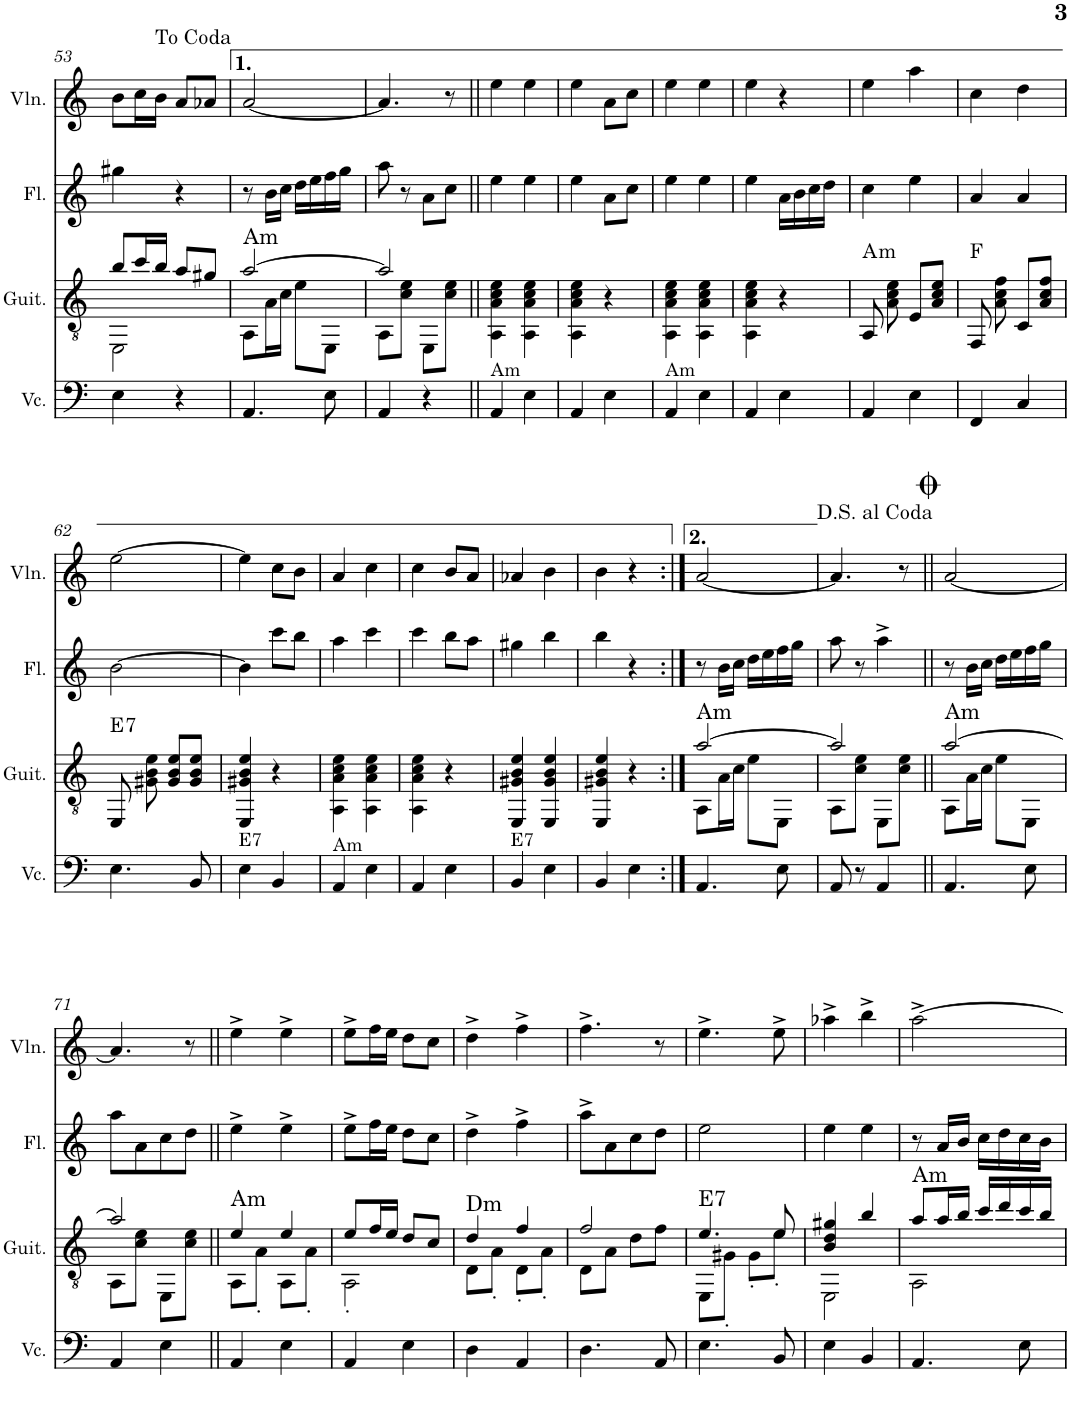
**kern	**kern	**harte	**kern	**kern
*part4	*part3	*part3	*part2	*part1
*staff4	*staff3	*	*staff2	*staff1
*I"チェロ	*I"クラシックギター	*	*I"フルート	*I"ヴァイオリン
!!LO:PB:g=z
*clefF4	*clefGv2	*	*clefG2	*clefG2
*k[]	*k[]	*	*k[]	*k[]
*M2/4	*M2/4	*	*M2/4	*M2/4
=53	=53	=53	=53	=53
*	*^	*	*	*
4E\	8b/L	2EE\	.	4gg#X\	8b\L
.	16cc/L	.	.	.	16cc\L
.	16b/JJ	.	.	.	16b\JJ
4r	8a/L	.	.	4r	8a/L
.	8g#X/J	.	.	.	8a-X/J
=54	=54	=54	=54	=54	=54
!	!LO:TX:a:t=Am	!	!	!	!
4.AA/	[2a/	8AA\L	.	8r	[2a/
.	.	16A\L	.	16b\LL	.
.	.	16c\JJ	.	16cc\JJ	.
.	.	8e\L	.	16dd\LL	.
.	.	.	.	16ee\	.
8E\	.	8EE\J	.	16ff\	.
.	.	.	.	16gg\JJ	.
=55	=55	=55	=55	=55	=55
4AA/	2a/]	8AA\L	.	8aa\	4.a/]
.	.	8c\ 8e\J	.	8r	.
4r	.	8EE\L	.	8a\L	.
.	.	8c\ 8e\J	.	8cc\J	8r
=56||	=56||	=56||	=56||	=56||	=56||
!	!LO:TX:b:t=Am	!	!	!	!
*	*v	*v	*	*	*
4AA/	4AA\ 4A\ 4c\ 4e\	.	4ee\	4ee\
4E\	4AA\ 4A\ 4c\ 4e\	.	4ee\	4ee\
=57	=57	=57	=57	=57
4AA/	4AA\ 4A\ 4c\ 4e\	.	4ee\	4ee\
4E\	4r	.	8a\L	8a\L
.	.	.	8cc\J	8cc\J
=58	=58	=58	=58	=58
!	!LO:TX:b:t=Am	!	!	!
4AA/	4AA\ 4A\ 4c\ 4e\	.	4ee\	4ee\
4E\	4AA\ 4A\ 4c\ 4e\	.	4ee\	4ee\
=59	=59	=59	=59	=59
4AA/	4AA\ 4A\ 4c\ 4e\	.	4ee\	4ee\
4E\	4r	.	16a\LL	4r
.	.	.	16b\	.
.	.	.	16cc\	.
.	.	.	16dd\JJ	.
=60	=60	=60	=60	=60
!	!	!LO:H:kt=m	!	!
4AA/	8AA/	A:min	4cc\	4ee\
.	8A\ 8c\ 8e\	.	.	.
4E\	8E/L	.	4ee\	4aa\
.	8A/ 8c/ 8e/J	.	.	.
=61	=61	=61	=61	=61
4FF/	8FF/	F:maj	4a/	4cc\
.	8A\ 8c\ 8f\	.	.	.
4C/	8C/L	.	4a/	4dd\
.	8A/ 8c/ 8f/J	.	.	.
!!LO:LB:g=z
=62	=62	=62	=62	=62
!	!	!LO:H:kt=7	!	!
4.E\	8EE/	E:7	[2b\	[2ee\
.	8G#X\ 8B\ 8e\	.	.	.
.	8G#/ 8B/ 8e/L	.	.	.
8BB/	8G#/ 8B/ 8e/J	.	.	.
=63	=63	=63	=63	=63
!	!LO:TX:b:t=E7	!	!	!
4E\	4EE/ 4G#X/ 4B/ 4e/	.	4b\]	4ee\]
4BB/	4r	.	8ccc\L	8cc\L
.	.	.	8bb\J	8b\J
=64	=64	=64	=64	=64
!	!LO:TX:b:t=Am	!	!	!
4AA/	4AA\ 4A\ 4c\ 4e\	.	4aa\	4a/
4E\	4AA\ 4A\ 4c\ 4e\	.	4ccc\	4cc\
=65	=65	=65	=65	=65
4AA/	4AA\ 4A\ 4c\ 4e\	.	4ccc\	4cc\
4E\	4r	.	8bb\L	8b/L
.	.	.	8aa\J	8a/J
=66	=66	=66	=66	=66
!	!LO:TX:b:t=E7	!	!	!
4BB/	4EE/ 4G#X/ 4B/ 4e/	.	4gg#X\	4a-X/
4E\	4EE/ 4G#/ 4B/ 4e/	.	4bb\	4b\
=67	=67	=67	=67	=67
4BB/	4EE/ 4G#X/ 4B/ 4e/	.	4bb\	4b\
4E\	4r	.	4r	4r
=68:|!	=68:|!	=68:|!	=68:|!	=68:|!
*	*^	*	*	*
!	!LO:TX:a:t=Am	!	!	!	!
4.AA/	[2a/	8AA\L	.	8r	[2a/
.	.	16A\L	.	16b\LL	.
.	.	16c\JJ	.	16cc\JJ	.
.	.	8e\L	.	16dd\LL	.
.	.	.	.	16ee\	.
8E\	.	8EE\J	.	16ff\	.
.	.	.	.	16gg\JJ	.
=69	=69	=69	=69	=69	=69
8AA/	2a/]	8AA\L	.	8aa\	4.a/]
8r	.	8c\ 8e\J	.	8r	.
4AA/	.	8EE\L	.	4aa^\	.
.	.	8c\ 8e\J	.	.	8r
=70||	=70||	=70||	=70||	=70||	=70||
!	!LO:TX:a:t=Am	!	!	!	!
4.AA/	[2a/	8AA\L	.	8r	[2a/
.	.	16A\L	.	16b\LL	.
.	.	16c\JJ	.	16cc\JJ	.
.	.	8e\L	.	16dd\LL	.
.	.	.	.	16ee\	.
8E\	.	8EE\J	.	16ff\	.
.	.	.	.	16gg\JJ	.
!!LO:LB:g=z
=71	=71	=71	=71	=71	=71
4AA/	2a/]	8AA\L	.	8aa\L	4.a/]
.	.	8c\ 8e\J	.	8a\	.
4E\	.	8EE\L	.	8cc\	.
.	.	8c\ 8e\J	.	8dd\J	8r
=72||	=72||	=72||	=72||	=72||	=72||
!	!LO:TX:a:t=Am	!	!	!	!
4AA/	4e/	8AA\L	.	4ee^\	4ee^\
.	.	8A'\J	.	.	.
4E\	4e/	8AA\L	.	4ee^\	4ee^\
.	.	8A'\J	.	.	.
=73	=73	=73	=73	=73	=73
4AA/	8e/L	2AA'\	.	8ee^\L	8ee^\L
.	16f/L	.	.	16ff\L	16ff\L
.	16e/JJ	.	.	16ee\JJ	16ee\JJ
4E\	8d/L	.	.	8dd\L	8dd\L
.	8c/J	.	.	8cc\J	8cc\J
=74	=74	=74	=74	=74	=74
!	!LO:TX:a:t=Dm	!	!	!	!
4D\	4d/	8D\L	.	4dd^\	4dd^\
.	.	8A'\J	.	.	.
4AA/	4f/	8D'\L	.	4ff^\	4ff^\
.	.	8A'\J	.	.	.
=75	=75	=75	=75	=75	=75
4.D\	2f/	8D\L	.	8aa^\L	4.ff^\
.	.	8A\J	.	8a\	.
.	.	8d\L	.	8cc\	.
8AA/	.	8f\J	.	8dd\J	8r
=76	=76	=76	=76	=76	=76
!	!LO:TX:a:t=E7	!	!	!	!
4.E\	4.e/	8EE\L	.	2ee\	4.ee^\
.	.	8G#X'\J	.	.	.
.	.	8G#'\L	.	.	.
8BB/	8e/	8e'\J	.	.	8ee^\
=77	=77	=77	=77	=77	=77
4E\	4B/ 4d/ 4g#X/	2EE\	.	4ee\	4aa-X^\
4BB/	4b/	.	.	4ee\	4bb^\
=78	=78	=78	=78	=78	=78
!	!LO:TX:a:t=Am	!	!	!	!
4.AA/	8a/L	2AA\	.	8r	[2aa^\
.	16a/L	.	.	16a/LL	.
.	16b/JJ	.	.	16b/JJ	.
.	16cc/LL	.	.	16cc\LL	.
.	16dd/	.	.	16dd\	.
8E\	16cc/	.	.	16cc\	.
.	16b/JJ	.	.	16b\JJ	.
*	*v	*v	*	*	*
=	=	=	=	=
*-	*-	*-	*-	*-
